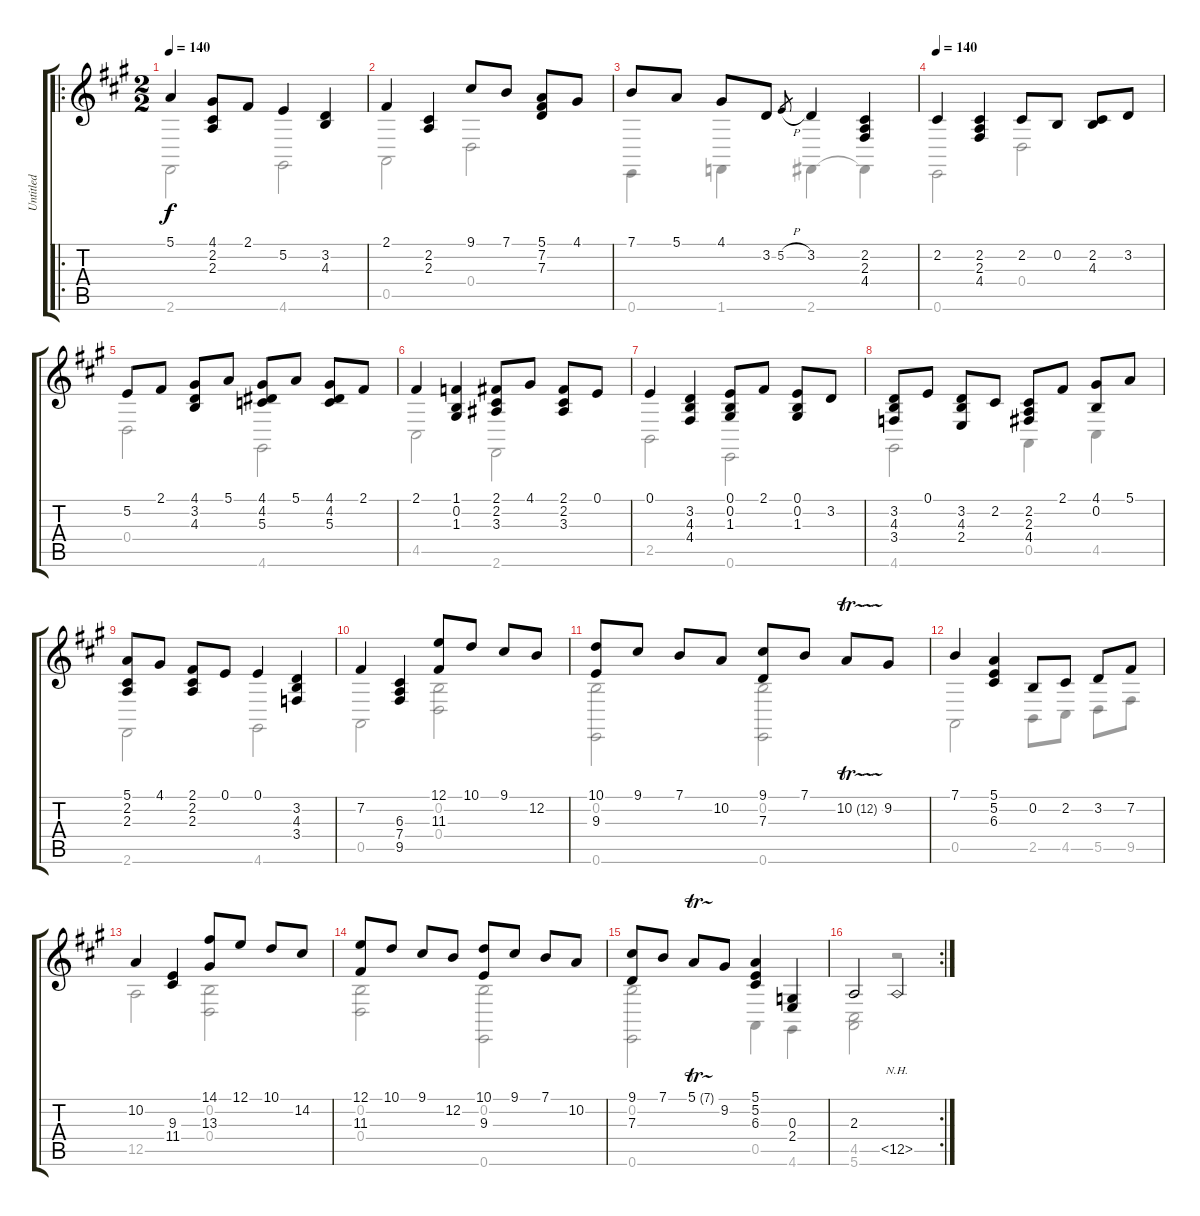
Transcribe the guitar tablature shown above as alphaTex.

\track ("Untitled" "Untitled") {instrument acousticgrandpiano}
\staff {score tabs}
\tuning (E4 B3 G3 D3 A2 E2) {hide}
\voice
\ro
\ts (2 2)
\tempo 140
\clef g2
\ks a
5.1.4{dy f} (4.1 2.2 2.3).8 2.1.8 5.2.4 (3.2 4.3).4 |
2.1.4 (2.2 2.3).4 9.1.8 7.1.8 (5.1 7.2 7.3).8 4.1.8 |
7.1.8 5.1.8 4.1.8 3.2.8 5.2{h}.8{gr} 3.2.4 (2.2 2.3 4.4).4 |
\tempo 140
2.2.4 (2.2 2.3 4.4).4 2.2.8 0.2.8 (2.2 4.3).8 3.2.8 |
5.2.8 2.1.8 (4.1 3.2 4.3).8 5.1.8 (4.1 4.2 5.3).8 5.1.8 (4.1 4.2 5.3).8 2.1.8 |
2.1.4 (1.1 0.2 1.3).4 (2.1 2.2 3.3).8 4.1.8 (2.1 2.2 3.3).8 0.1.8 |
0.1.4 (3.2 4.3 4.4).4 (0.1 0.2 1.3).8 2.1.8 (0.1 0.2 1.3).8 3.2.8 |
(3.2 4.3 3.4).8 0.1.8 (3.2 4.3 2.4).8 2.2.8 (2.2 2.3 4.4).8 2.1.8 (4.1 0.2).8 5.1.8 |
(5.1 2.2 2.3).8 4.1.8 (2.1 2.2 2.3).8 0.1.8 0.1.4 (3.2 4.3 3.4).4 |
7.2.4 (6.3 7.4 9.5).4 (12.1 11.3).8 10.1.8 9.1.8 12.2.8 |
(10.1 9.3).8 9.1.8 7.1.8 10.2.8 (9.1 7.3).8 7.1.8 10.2{tr (12 32)}.8 9.2.8 |
7.1.4 (5.1 5.2 6.3).4 0.2.8 2.2.8 3.2.8 7.2.8 |
10.2.4 (9.3 11.4).4 (14.1 13.3).8 12.1.8 10.1.8 14.2.8 |
(12.1 11.3).8 10.1.8 9.1.8 12.2.8 (10.1 9.3).8 9.1.8 7.1.8 10.2.8 |
(9.1 7.3).8 7.1.8 5.1{tr (7 32)}.8 9.2.8 (5.1 5.2 6.3).4 (0.3 2.4).4 |
\rc 2
2.3.2 12.5{nh}.2
\voice
\clef g2
\ottava regular
\simile none
\ks a
2.6.2{dy f} 4.6.2 |
0.5.2 0.4.2 |
0.6.4 1.6.4 2.6.4 2.6{t}.4 |
0.6.2 0.4.2 |
0.4.2 4.6.2 |
4.5.2 2.6.2 |
2.5.2 0.6.2 |
4.6.2 0.5.4 4.5.4 |
2.6.2 4.6.2 |
0.5.2 (0.2 0.4).2 |
(0.2 0.6).2 (0.2 0.6).2 |
0.5.2 2.5.8 4.5.8 5.5.8 9.5.8 |
12.5.2 (0.2 0.4).2 |
(0.2 0.4).2 (0.2 0.6).2 |
(0.2 0.6).2 0.5.4 4.6.4 |
(4.5 5.6).2 r.2
